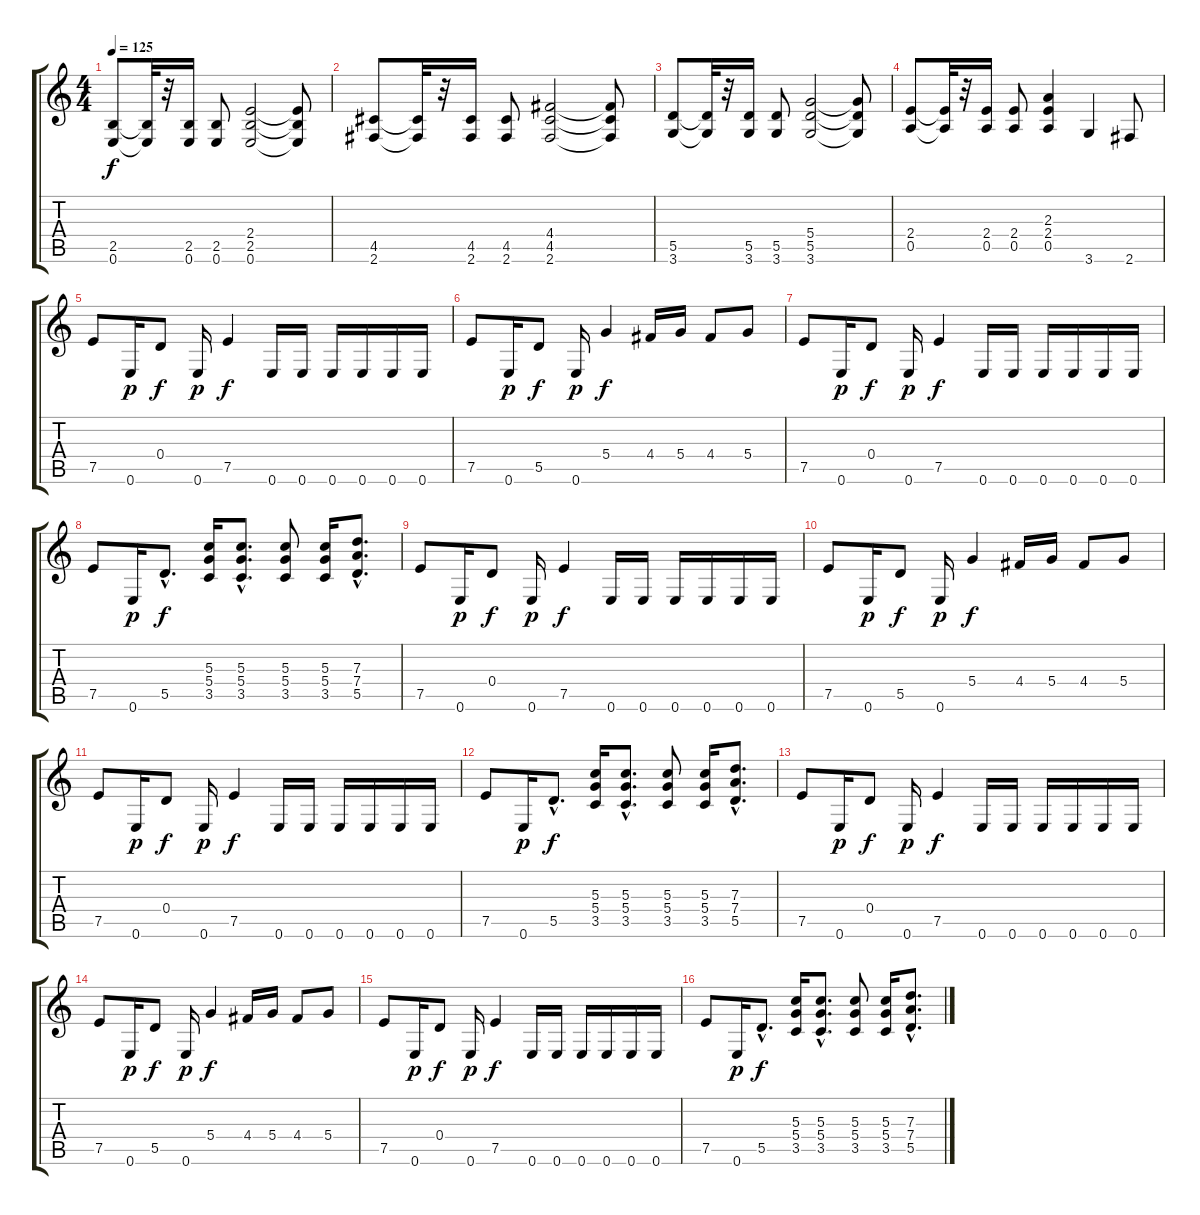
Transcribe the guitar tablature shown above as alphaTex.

\track "" {instrument distortionguitar}
\staff {score tabs}
\tuning (E4 B3 G3 D3 A2 E2) {hide}
\ts (4 4)
\tempo 125
\clef g2
\ks c
(2.5 0.6).8{dy f} (2.5{t} 0.6{t}).32 r.32 (2.5 0.6).16 (2.5 0.6).8 (2.4 2.5 0.6).2 (2.4{t} 2.5{t} 0.6{t}).8 |
(4.5 2.6).8 (4.5{t} 2.6{t}).32 r.32 (4.5 2.6).16 (4.5 2.6).8 (4.4 4.5 2.6).2 (4.4{t} 4.5{t} 2.6{t}).8 |
(5.5 3.6).8 (5.5{t} 3.6{t}).32 r.32 (5.5 3.6).16 (5.5 3.6).8 (5.4 5.5 3.6).2 (5.4{t} 5.5{t} 3.6{t}).8 |
(2.4 0.5).8 (2.4{t} 0.5{t}).32 r.32 (2.4 0.5).16 (2.4 0.5).8 (2.3 2.4 0.5).4 3.6.4 2.6.8 |
7.5.8 0.6.16{dy p} 0.4.8{dy f} 0.6.16{dy p} 7.5.4{dy f} 0.6.16 0.6.16 0.6.16 0.6.16 0.6.16 0.6.16 |
7.5.8 0.6.16{dy p} 5.5.8{dy f} 0.6.16{dy p} 5.4.4{dy f} 4.4.16 5.4.16 4.4.8 5.4.8 |
7.5.8 0.6.16{dy p} 0.4.8{dy f} 0.6.16{dy p} 7.5.4{dy f} 0.6.16 0.6.16 0.6.16 0.6.16 0.6.16 0.6.16 |
7.5.8 0.6.16{dy p} 5.5{hac}.8{d dy f} (5.3 5.4 3.5).16 (5.3{hac} 5.4{hac} 3.5{hac}).8{d} (5.3 5.4 3.5).8 (5.3 5.4 3.5).16 (7.3{hac} 7.4{hac} 5.5{hac}).8{d} |
7.5.8 0.6.16{dy p} 0.4.8{dy f} 0.6.16{dy p} 7.5.4{dy f} 0.6.16 0.6.16 0.6.16 0.6.16 0.6.16 0.6.16 |
7.5.8 0.6.16{dy p} 5.5.8{dy f} 0.6.16{dy p} 5.4.4{dy f} 4.4.16 5.4.16 4.4.8 5.4.8 |
7.5.8 0.6.16{dy p} 0.4.8{dy f} 0.6.16{dy p} 7.5.4{dy f} 0.6.16 0.6.16 0.6.16 0.6.16 0.6.16 0.6.16 |
7.5.8 0.6.16{dy p} 5.5{hac}.8{d dy f} (5.3 5.4 3.5).16 (5.3{hac} 5.4{hac} 3.5{hac}).8{d} (5.3 5.4 3.5).8 (5.3 5.4 3.5).16 (7.3{hac} 7.4{hac} 5.5{hac}).8{d} |
7.5.8 0.6.16{dy p} 0.4.8{dy f} 0.6.16{dy p} 7.5.4{dy f} 0.6.16 0.6.16 0.6.16 0.6.16 0.6.16 0.6.16 |
7.5.8 0.6.16{dy p} 5.5.8{dy f} 0.6.16{dy p} 5.4.4{dy f} 4.4.16 5.4.16 4.4.8 5.4.8 |
7.5.8 0.6.16{dy p} 0.4.8{dy f} 0.6.16{dy p} 7.5.4{dy f} 0.6.16 0.6.16 0.6.16 0.6.16 0.6.16 0.6.16 |
7.5.8 0.6.16{dy p} 5.5{hac}.8{d dy f} (5.3 5.4 3.5).16 (5.3{hac} 5.4{hac} 3.5{hac}).8{d} (5.3 5.4 3.5).8 (5.3 5.4 3.5).16 (7.3{hac} 7.4{hac} 5.5{hac}).8{d}
